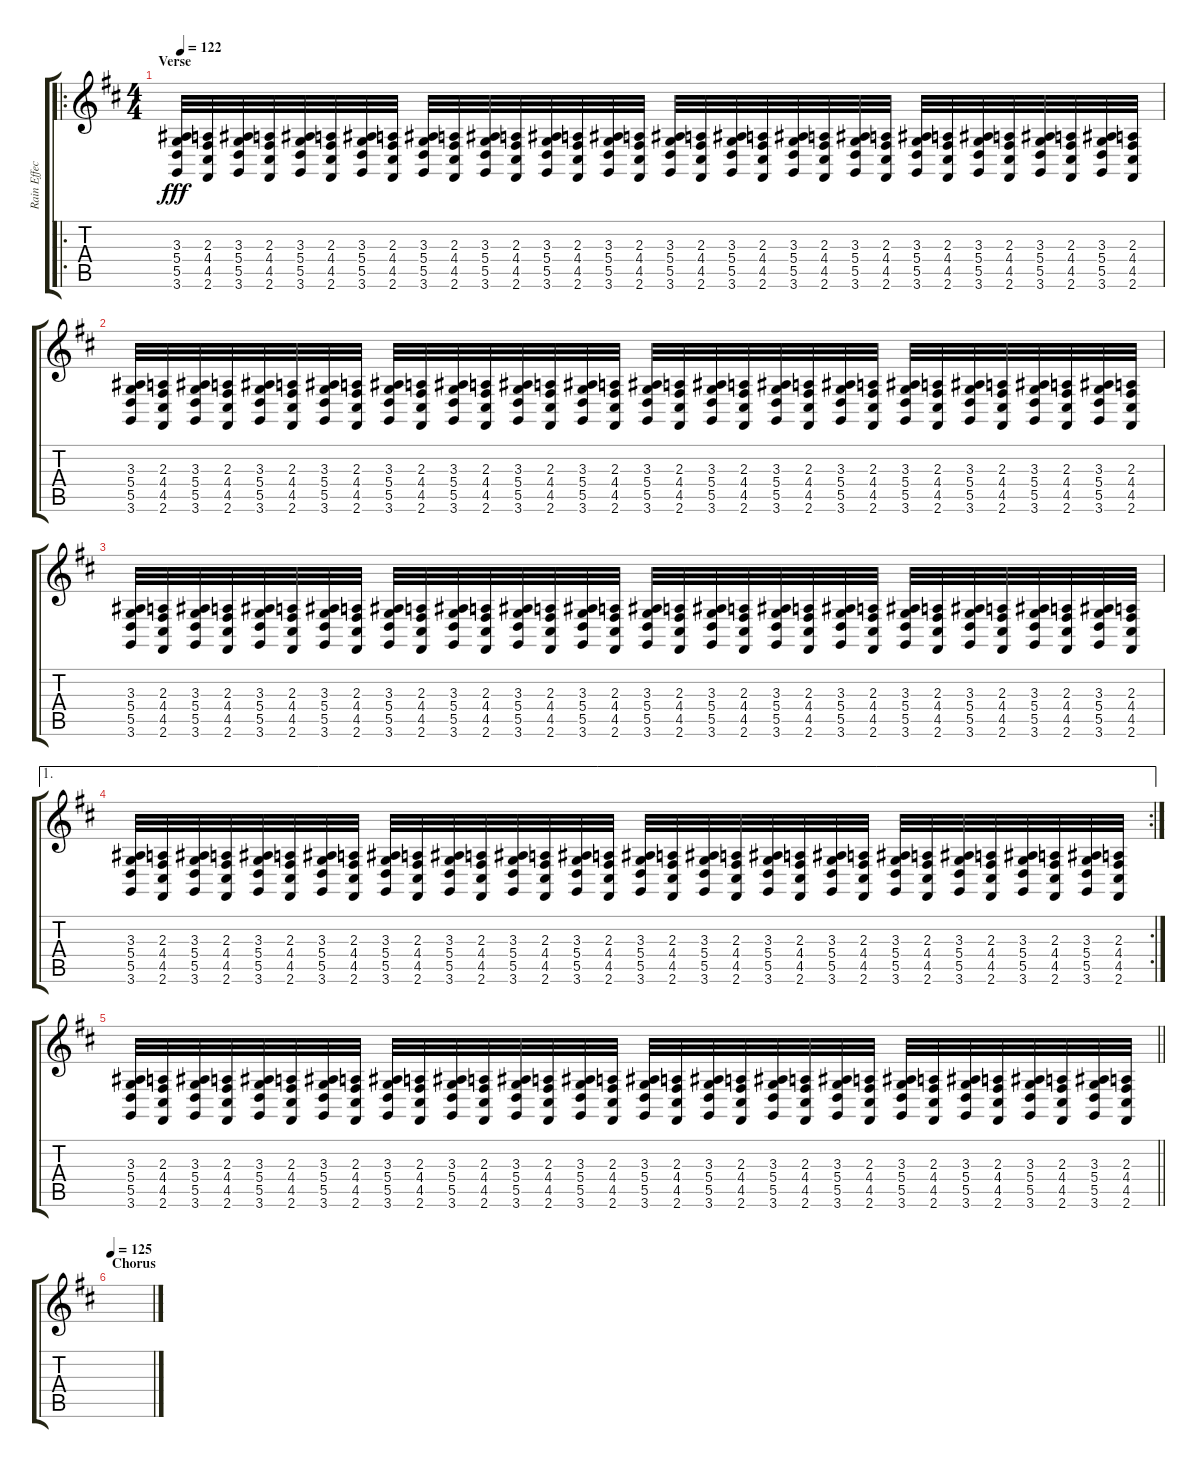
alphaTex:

\track ("Rain Effect" "Rain Effec") {instrument seashore}
\staff {score tabs}
\tuning (E4 B3 G3 D3 A2 E2) {hide}
\ro
\ts (4 4)
\section ("" "Verse")
\tempo 122
\clef g2
\ks d
(3.3 5.4 5.5 3.6).32{dy fff} (2.3 4.4 4.5 2.6).32 (3.3 5.4 5.5 3.6).32 (2.3 4.4 4.5 2.6).32 (3.3 5.4 5.5 3.6).32 (2.3 4.4 4.5 2.6).32 (3.3 5.4 5.5 3.6).32 (2.3 4.4 4.5 2.6).32 (3.3 5.4 5.5 3.6).32 (2.3 4.4 4.5 2.6).32 (3.3 5.4 5.5 3.6).32 (2.3 4.4 4.5 2.6).32 (3.3 5.4 5.5 3.6).32 (2.3 4.4 4.5 2.6).32 (3.3 5.4 5.5 3.6).32 (2.3 4.4 4.5 2.6).32 (3.3 5.4 5.5 3.6).32 (2.3 4.4 4.5 2.6).32 (3.3 5.4 5.5 3.6).32 (2.3 4.4 4.5 2.6).32 (3.3 5.4 5.5 3.6).32 (2.3 4.4 4.5 2.6).32 (3.3 5.4 5.5 3.6).32 (2.3 4.4 4.5 2.6).32 (3.3 5.4 5.5 3.6).32 (2.3 4.4 4.5 2.6).32 (3.3 5.4 5.5 3.6).32 (2.3 4.4 4.5 2.6).32 (3.3 5.4 5.5 3.6).32 (2.3 4.4 4.5 2.6).32 (3.3 5.4 5.5 3.6).32 (2.3 4.4 4.5 2.6).32 |
(3.3 5.4 5.5 3.6).32 (2.3 4.4 4.5 2.6).32 (3.3 5.4 5.5 3.6).32 (2.3 4.4 4.5 2.6).32 (3.3 5.4 5.5 3.6).32 (2.3 4.4 4.5 2.6).32 (3.3 5.4 5.5 3.6).32 (2.3 4.4 4.5 2.6).32 (3.3 5.4 5.5 3.6).32 (2.3 4.4 4.5 2.6).32 (3.3 5.4 5.5 3.6).32 (2.3 4.4 4.5 2.6).32 (3.3 5.4 5.5 3.6).32 (2.3 4.4 4.5 2.6).32 (3.3 5.4 5.5 3.6).32 (2.3 4.4 4.5 2.6).32 (3.3 5.4 5.5 3.6).32 (2.3 4.4 4.5 2.6).32 (3.3 5.4 5.5 3.6).32 (2.3 4.4 4.5 2.6).32 (3.3 5.4 5.5 3.6).32 (2.3 4.4 4.5 2.6).32 (3.3 5.4 5.5 3.6).32 (2.3 4.4 4.5 2.6).32 (3.3 5.4 5.5 3.6).32 (2.3 4.4 4.5 2.6).32 (3.3 5.4 5.5 3.6).32 (2.3 4.4 4.5 2.6).32 (3.3 5.4 5.5 3.6).32 (2.3 4.4 4.5 2.6).32 (3.3 5.4 5.5 3.6).32 (2.3 4.4 4.5 2.6).32 |
(3.3 5.4 5.5 3.6).32 (2.3 4.4 4.5 2.6).32 (3.3 5.4 5.5 3.6).32 (2.3 4.4 4.5 2.6).32 (3.3 5.4 5.5 3.6).32 (2.3 4.4 4.5 2.6).32 (3.3 5.4 5.5 3.6).32 (2.3 4.4 4.5 2.6).32 (3.3 5.4 5.5 3.6).32 (2.3 4.4 4.5 2.6).32 (3.3 5.4 5.5 3.6).32 (2.3 4.4 4.5 2.6).32 (3.3 5.4 5.5 3.6).32 (2.3 4.4 4.5 2.6).32 (3.3 5.4 5.5 3.6).32 (2.3 4.4 4.5 2.6).32 (3.3 5.4 5.5 3.6).32 (2.3 4.4 4.5 2.6).32 (3.3 5.4 5.5 3.6).32 (2.3 4.4 4.5 2.6).32 (3.3 5.4 5.5 3.6).32 (2.3 4.4 4.5 2.6).32 (3.3 5.4 5.5 3.6).32 (2.3 4.4 4.5 2.6).32 (3.3 5.4 5.5 3.6).32 (2.3 4.4 4.5 2.6).32 (3.3 5.4 5.5 3.6).32 (2.3 4.4 4.5 2.6).32 (3.3 5.4 5.5 3.6).32 (2.3 4.4 4.5 2.6).32 (3.3 5.4 5.5 3.6).32 (2.3 4.4 4.5 2.6).32 |
\ae 1
\rc 2
(3.3 5.4 5.5 3.6).32 (2.3 4.4 4.5 2.6).32 (3.3 5.4 5.5 3.6).32 (2.3 4.4 4.5 2.6).32 (3.3 5.4 5.5 3.6).32 (2.3 4.4 4.5 2.6).32 (3.3 5.4 5.5 3.6).32 (2.3 4.4 4.5 2.6).32 (3.3 5.4 5.5 3.6).32 (2.3 4.4 4.5 2.6).32 (3.3 5.4 5.5 3.6).32 (2.3 4.4 4.5 2.6).32 (3.3 5.4 5.5 3.6).32 (2.3 4.4 4.5 2.6).32 (3.3 5.4 5.5 3.6).32 (2.3 4.4 4.5 2.6).32 (3.3 5.4 5.5 3.6).32 (2.3 4.4 4.5 2.6).32 (3.3 5.4 5.5 3.6).32 (2.3 4.4 4.5 2.6).32 (3.3 5.4 5.5 3.6).32 (2.3 4.4 4.5 2.6).32 (3.3 5.4 5.5 3.6).32 (2.3 4.4 4.5 2.6).32 (3.3 5.4 5.5 3.6).32 (2.3 4.4 4.5 2.6).32 (3.3 5.4 5.5 3.6).32 (2.3 4.4 4.5 2.6).32 (3.3 5.4 5.5 3.6).32 (2.3 4.4 4.5 2.6).32 (3.3 5.4 5.5 3.6).32 (2.3 4.4 4.5 2.6).32 |
\barLineRight lightlight
(3.3 5.4 5.5 3.6).32 (2.3 4.4 4.5 2.6).32 (3.3 5.4 5.5 3.6).32 (2.3 4.4 4.5 2.6).32 (3.3 5.4 5.5 3.6).32 (2.3 4.4 4.5 2.6).32 (3.3 5.4 5.5 3.6).32 (2.3 4.4 4.5 2.6).32 (3.3 5.4 5.5 3.6).32 (2.3 4.4 4.5 2.6).32 (3.3 5.4 5.5 3.6).32 (2.3 4.4 4.5 2.6).32 (3.3 5.4 5.5 3.6).32 (2.3 4.4 4.5 2.6).32 (3.3 5.4 5.5 3.6).32 (2.3 4.4 4.5 2.6).32 (3.3 5.4 5.5 3.6).32 (2.3 4.4 4.5 2.6).32 (3.3 5.4 5.5 3.6).32 (2.3 4.4 4.5 2.6).32 (3.3 5.4 5.5 3.6).32 (2.3 4.4 4.5 2.6).32 (3.3 5.4 5.5 3.6).32 (2.3 4.4 4.5 2.6).32 (3.3 5.4 5.5 3.6).32 (2.3 4.4 4.5 2.6).32 (3.3 5.4 5.5 3.6).32 (2.3 4.4 4.5 2.6).32 (3.3 5.4 5.5 3.6).32 (2.3 4.4 4.5 2.6).32 (3.3 5.4 5.5 3.6).32 (2.3 4.4 4.5 2.6).32 |
\section ("" "Chorus")
\tempo 125
